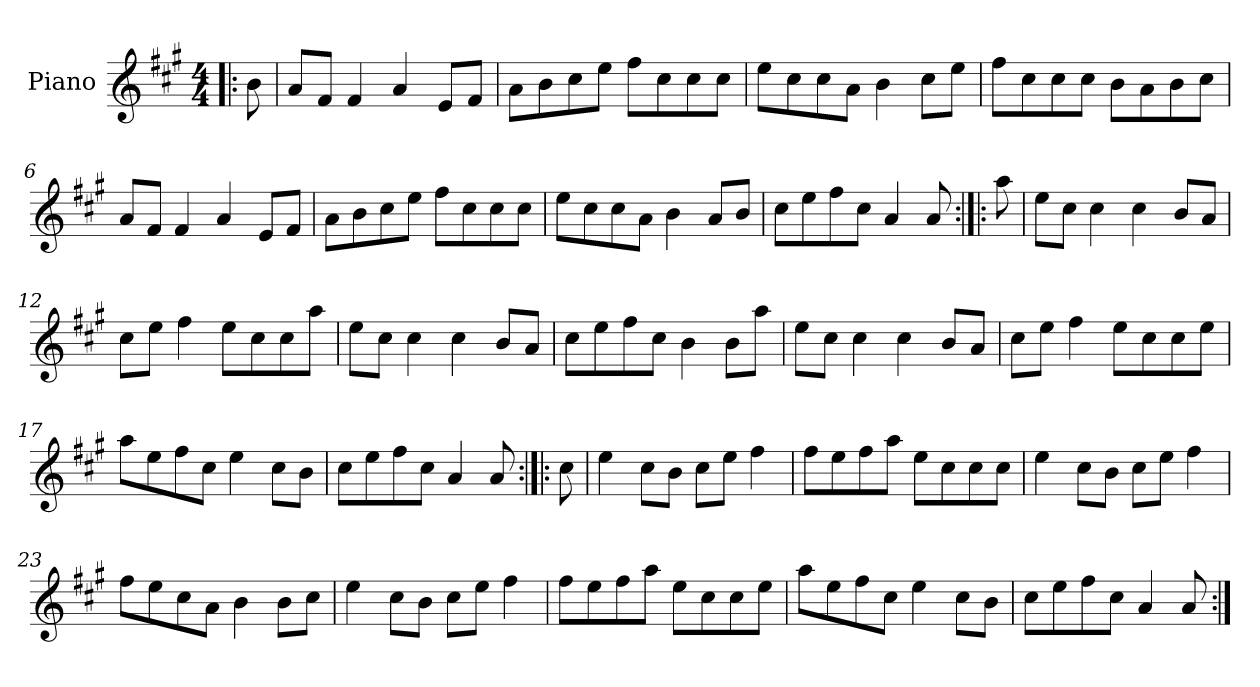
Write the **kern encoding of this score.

**kern
*part1
*staff1
*I"Piano
*I'Pno
*clefG2
*k[f#c#g#]
*A:
*M4/4
=1!|:
8b\
=2
8a/L
8f#/J
4f#/
4a/
8e/L
8f#/J
=3
8a\L
8b\
8cc#\
8ee\J
8ff#\L
8cc#\
8cc#\
8cc#\J
=4
8ee\L
8cc#\
8cc#\
8a\J
4b\
8cc#\L
8ee\J
=5
8ff#\L
8cc#\
8cc#\
8cc#\J
8b\L
8a\
8b\
8cc#\J
=6
8a/L
8f#/J
4f#/
4a/
8e/L
8f#/J
=7
8a\L
8b\
8cc#\
8ee\J
8ff#\L
8cc#\
8cc#\
8cc#\J
=8
8ee\L
8cc#\
8cc#\
8a\J
4b\
8a/L
8b/J
=9
8cc#\L
8ee\
8ff#\
8cc#\J
4a/
8a/
=10:|!|:
8aa\
=11
8ee\L
8cc#\J
4cc#\
4cc#\
8b/L
8a/J
=12
8cc#\L
8ee\J
4ff#\
8ee\L
8cc#\
8cc#\
8aa\J
=13
8ee\L
8cc#\J
4cc#\
4cc#\
8b/L
8a/J
=14
8cc#\L
8ee\
8ff#\
8cc#\J
4b\
8b\L
8aa\J
=15
8ee\L
8cc#\J
4cc#\
4cc#\
8b/L
8a/J
=16
8cc#\L
8ee\J
4ff#\
8ee\L
8cc#\
8cc#\
8ee\J
=17
8aa\L
8ee\
8ff#\
8cc#\J
4ee\
8cc#\L
8b\J
=18
8cc#\L
8ee\
8ff#\
8cc#\J
4a/
8a/
=19:|!|:
8cc#\
=20
4ee\
8cc#\L
8b\J
8cc#\L
8ee\J
4ff#\
=21
8ff#\L
8ee\
8ff#\
8aa\J
8ee\L
8cc#\
8cc#\
8cc#\J
=22
4ee\
8cc#\L
8b\J
8cc#\L
8ee\J
4ff#\
=23
8ff#\L
8ee\
8cc#\
8a\J
4b\
8b\L
8cc#\J
=24
4ee\
8cc#\L
8b\J
8cc#\L
8ee\J
4ff#\
=25
8ff#\L
8ee\
8ff#\
8aa\J
8ee\L
8cc#\
8cc#\
8ee\J
=26
8aa\L
8ee\
8ff#\
8cc#\J
4ee\
8cc#\L
8b\J
=27
8cc#\L
8ee\
8ff#\
8cc#\J
4a/
8a/
=:|!
*-
